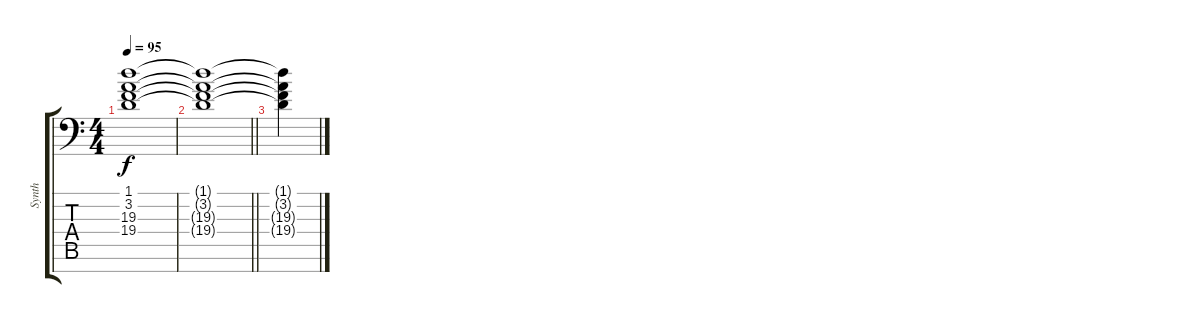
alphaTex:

\track ("Synth" "Synth") {instrument pad4choir}
\staff {score tabs}
\tuning (E4 B3 G3 D3 A2 E2 C-1) {hide}
\ts (4 4)
\tempo 95
\clef f4
\ks c
(1.1{t} 3.2{t} 19.3{t} 19.4{t}).1{dy f} |
\barLineRight lightlight
(1.1{t} 3.2{t} 19.3{t} 19.4{t}).1 |
(1.1{t} 3.2{t} 19.3{t} 19.4{t}).4
